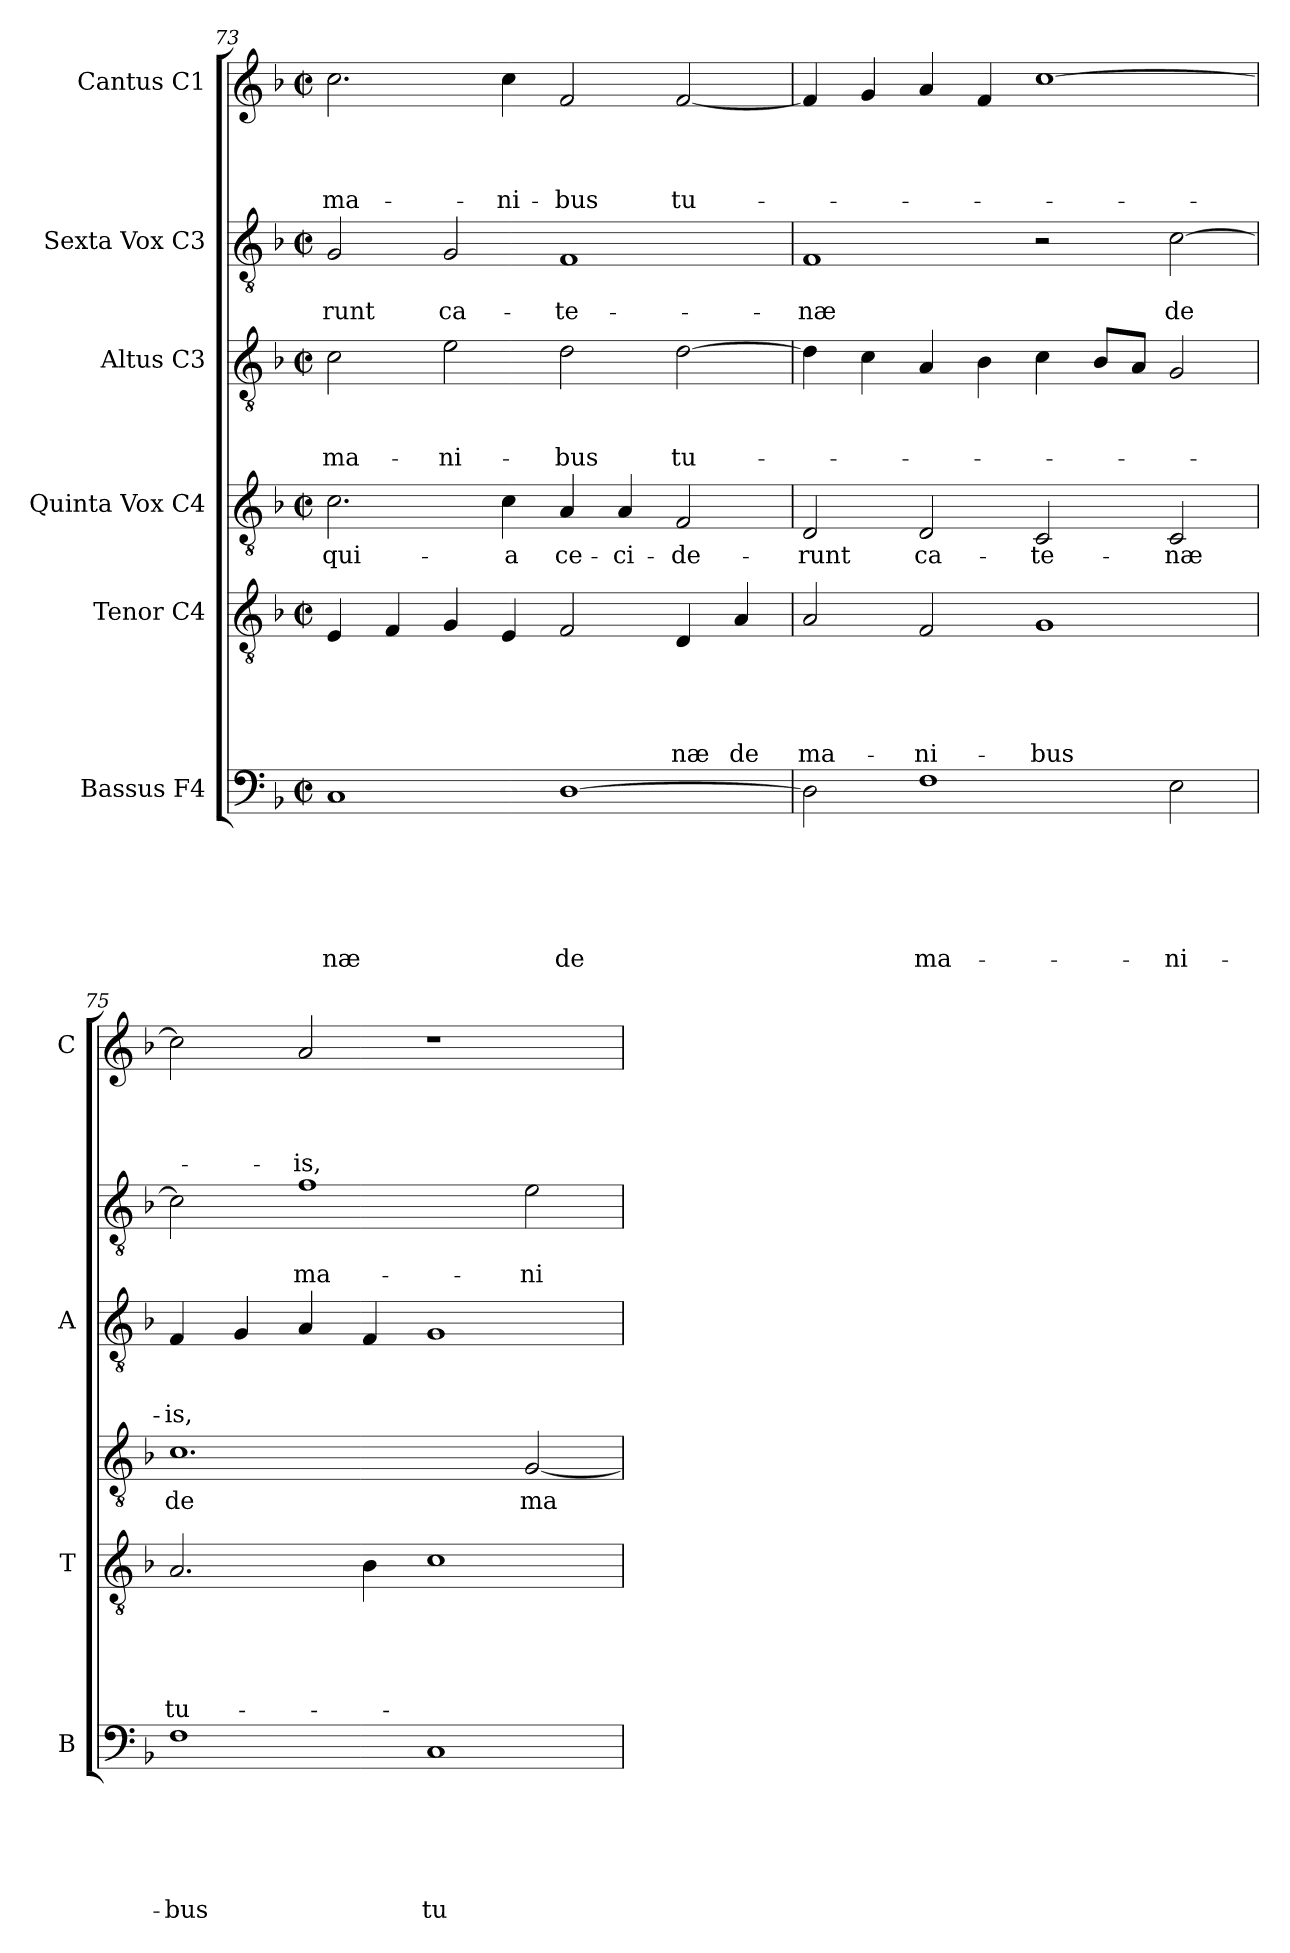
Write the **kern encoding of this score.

**kern	**text	**text	**text	**text	**text	**text	**kern	**text	**text	**text	**text	**text	**kern	**text	**kern	**text	**text	**text	**kern	**text	**text	**kern	**text	**text	**text	**text
*part6	*part6	*part6	*part6	*part6	*part6	*part6	*part5	*part5	*part5	*part5	*part5	*part5	*part4	*part4	*part3	*part3	*part3	*part3	*part2	*part2	*part2	*part1	*part1	*part1	*part1	*part1
*staff6	*staff6	*staff6	*staff6	*staff6	*staff6	*staff6	*staff5	*staff5	*staff5	*staff5	*staff5	*staff5	*staff4	*staff4	*staff3	*staff3	*staff3	*staff3	*staff2	*staff2	*staff2	*staff1	*staff1	*staff1	*staff1	*staff1
*I"Bassus F4	*	*	*	*	*	*	*I"Tenor C4	*	*	*	*	*	*I"Quinta Vox C4	*	*I"Altus C3	*	*	*	*I"Sexta Vox C3	*	*	*I"Cantus C1	*	*	*	*
*I'B	*	*	*	*	*	*	*I'T	*	*	*	*	*	*	*	*I'A	*	*	*	*	*	*	*I'C	*	*	*	*
*clefF4	*	*	*	*	*	*	*clefGv2	*	*	*	*	*	*clefGv2	*	*clefGv2	*	*	*	*clefGv2	*	*	*clefG2	*	*	*	*
*k[b-]	*	*	*	*	*	*	*k[b-]	*	*	*	*	*	*k[b-]	*	*k[b-]	*	*	*	*k[b-]	*	*	*k[b-]	*	*	*	*
*F:	*	*	*	*	*	*	*F:	*	*	*	*	*	*F:	*	*F:	*	*	*	*F:	*	*	*F:	*	*	*	*
*M2/2	*	*	*	*	*	*	*M2/2	*	*	*	*	*	*M2/2	*	*M2/2	*	*	*	*M2/2	*	*	*M2/2	*	*	*	*
*met(c|)	*	*	*	*	*	*	*met(c|)	*	*	*	*	*	*met(c|)	*	*met(c|)	*	*	*	*met(c|)	*	*	*met(c|)	*	*	*	*
=73	=73	=73	=73	=73	=73	=73	=73	=73	=73	=73	=73	=73	=73	=73	=73	=73	=73	=73	=73	=73	=73	=73	=73	=73	=73	=73
!	!	!	!	!	!	!LO:LY:b	!	!	!	!	!	!	!	!LO:LY:b	!	!	!	!LO:LY:b	!	!	!LO:LY:b	!	!	!	!	!LO:LY:b
1C	.	.	.	.	.	-næ	4E/	.	.	.	.	.	2.c\	qui-	2c\	.	.	ma-	2G/	.	-runt	2.cc\	.	.	.	ma-
.	.	.	.	.	.	.	4F/	.	.	.	.	.	.	.	.	.	.	.	.	.	.	.	.	.	.	.
!	!	!	!	!	!	!	!	!	!	!	!	!	!	!	!	!	!	!LO:LY:b	!	!	!LO:LY:b	!	!	!	!	!
.	.	.	.	.	.	.	4G/	.	.	.	.	.	.	.	2e\	.	.	-ni-	2G/	.	ca-	.	.	.	.	.
!	!	!	!	!	!	!	!	!	!	!	!	!	!	!LO:LY:b	!	!	!	!	!	!	!	!	!	!	!	!LO:LY:b
.	.	.	.	.	.	.	4E/	.	.	.	.	.	4c\	-a	.	.	.	.	.	.	.	4cc\	.	.	.	-ni-
!	!	!	!	!	!	!LO:LY:b	!	!	!	!	!	!	!	!LO:LY:b	!	!	!	!LO:LY:b	!	!	!LO:LY:b	!	!	!	!	!LO:LY:b
[1D	.	.	.	.	.	de	2F/	.	.	.	.	.	4A/	ce-	2d\	.	.	-bus	1F	.	-te-	2f/	.	.	.	-bus
!	!	!	!	!	!	!	!	!	!	!	!	!	!	!LO:LY:b	!	!	!	!	!	!	!	!	!	!	!	!
.	.	.	.	.	.	.	.	.	.	.	.	.	4A/	-ci-	.	.	.	.	.	.	.	.	.	.	.	.
!	!	!	!	!	!	!	!	!	!	!	!	!LO:LY:b	!	!LO:LY:b	!	!	!	!LO:LY:b	!	!	!	!	!	!	!	!LO:LY:b
.	.	.	.	.	.	.	4D/	.	.	.	.	-næ	2F/	-de-	[2d\	.	.	tu-	.	.	.	[2f/	.	.	.	tu-
!	!	!	!	!	!	!	!	!	!	!	!	!LO:LY:b	!	!	!	!	!	!	!	!	!	!	!	!	!	!
.	.	.	.	.	.	.	4A/	.	.	.	.	de	.	.	.	.	.	.	.	.	.	.	.	.	.	.
!!LO:LB:g=z
=74	=74	=74	=74	=74	=74	=74	=74	=74	=74	=74	=74	=74	=74	=74	=74	=74	=74	=74	=74	=74	=74	=74	=74	=74	=74	=74
!	!	!	!	!	!	!	!	!	!	!	!	!LO:LY:b	!	!LO:LY:b	!	!	!	!	!	!	!LO:LY:b	!	!	!	!	!
2D\]	.	.	.	.	.	.	2A/	.	.	.	.	ma-	2D/	-runt	4d\]	.	.	.	1F	.	-næ	4f/]	.	.	.	.
.	.	.	.	.	.	.	.	.	.	.	.	.	.	.	4c\	.	.	.	.	.	.	4g/	.	.	.	.
!	!	!	!	!	!	!LO:LY:b	!	!	!	!	!	!LO:LY:b	!	!LO:LY:b	!	!	!	!	!	!	!	!	!	!	!	!
1F	.	.	.	.	.	ma-	2F/	.	.	.	.	-ni-	2D/	ca-	4A/	.	.	.	.	.	.	4a/	.	.	.	.
.	.	.	.	.	.	.	.	.	.	.	.	.	.	.	4B-\	.	.	.	.	.	.	4f/	.	.	.	.
!	!	!	!	!	!	!	!	!	!	!	!	!LO:LY:b	!	!LO:LY:b	!	!	!	!	!	!	!	!	!	!	!	!
.	.	.	.	.	.	.	1G	.	.	.	.	-bus	2C/	-te-	4c\	.	.	.	2r	.	.	[1cc	.	.	.	.
.	.	.	.	.	.	.	.	.	.	.	.	.	.	.	8B-/L	.	.	.	.	.	.	.	.	.	.	.
.	.	.	.	.	.	.	.	.	.	.	.	.	.	.	8A/J	.	.	.	.	.	.	.	.	.	.	.
!	!	!	!	!	!	!LO:LY:b	!	!	!	!	!	!	!	!LO:LY:b	!	!	!	!	!	!	!LO:LY:b	!	!	!	!	!
2E\	.	.	.	.	.	-ni-	.	.	.	.	.	.	2C/	-næ	2G/	.	.	.	[2c\	.	de	.	.	.	.	.
=75	=75	=75	=75	=75	=75	=75	=75	=75	=75	=75	=75	=75	=75	=75	=75	=75	=75	=75	=75	=75	=75	=75	=75	=75	=75	=75
!	!	!	!	!	!	!LO:LY:b	!	!	!	!	!	!LO:LY:b	!	!LO:LY:b	!	!	!	!LO:LY:b	!	!	!	!	!	!	!	!
1F	.	.	.	.	.	-bus	2.A/	.	.	.	.	tu-	1.c	de	4F/	.	.	-is,	2c\]	.	.	2cc\]	.	.	.	.
.	.	.	.	.	.	.	.	.	.	.	.	.	.	.	4G/	.	.	.	.	.	.	.	.	.	.	.
!	!	!	!	!	!	!	!	!	!	!	!	!	!	!	!	!	!	!	!	!	!LO:LY:b	!	!	!	!	!LO:LY:b
.	.	.	.	.	.	.	.	.	.	.	.	.	.	.	4A/	.	.	.	1f	.	ma-	2a/	.	.	.	-is,
.	.	.	.	.	.	.	4B-\	.	.	.	.	.	.	.	4F/	.	.	.	.	.	.	.	.	.	.	.
!	!	!	!	!	!	!LO:LY:b	!	!	!	!	!	!	!	!	!	!	!	!	!	!	!	!	!	!	!	!
1C	.	.	.	.	.	tu-	1c	.	.	.	.	.	.	.	1G	.	.	.	.	.	.	1r	.	.	.	.
!	!	!	!	!	!	!	!	!	!	!	!	!	!	!LO:LY:b	!	!	!	!	!	!	!LO:LY:b	!	!	!	!	!
.	.	.	.	.	.	.	.	.	.	.	.	.	[2G/	ma-	.	.	.	.	2e\	.	-ni-	.	.	.	.	.
=	=	=	=	=	=	=	=	=	=	=	=	=	=	=	=	=	=	=	=	=	=	=	=	=	=	=
*-	*-	*-	*-	*-	*-	*-	*-	*-	*-	*-	*-	*-	*-	*-	*-	*-	*-	*-	*-	*-	*-	*-	*-	*-	*-	*-
